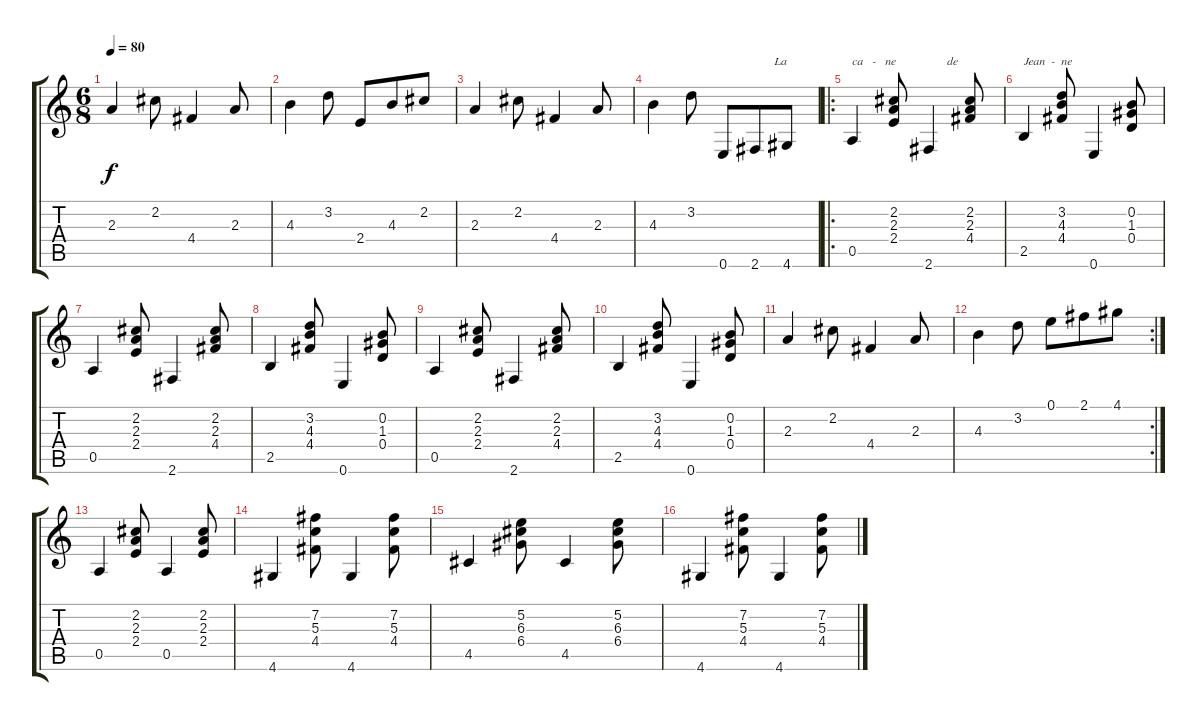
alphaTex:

\track "" {instrument acousticguitarnylon}
\staff {score tabs}
\tuning (E4 B3 G3 D3 A2 E2) {hide}
\ts (6 8)
\tempo 80
\clef g2
\ks c
2.3.4{dy f instrument acousticguitarnylon} 2.2.8 4.4.4 2.3.8 |
4.3.4 3.2.8 2.4.8 4.3.8 2.2.8 |
2.3.4 2.2.8 4.4.4 2.3.8 |
4.3.4 3.2.8 0.6.8{txt "                 La"} 2.6.8 4.6.8 |
\ro
0.5.4{txt "ca   -   ne                 de"} (2.2 2.3 2.4).8 2.6.4 (2.2 2.3 4.4).8 |
2.5.4{txt "Jean  -  ne"} (3.2 4.3 4.4).8 0.6.4 (0.2 1.3 0.4).8 |
0.5.4 (2.2 2.3 2.4).8 2.6.4 (2.2 2.3 4.4).8 |
2.5.4 (3.2 4.3 4.4).8 0.6.4 (0.2 1.3 0.4).8 |
0.5.4 (2.2 2.3 2.4).8 2.6.4 (2.2 2.3 4.4).8 |
2.5.4 (3.2 4.3 4.4).8 0.6.4 (0.2 1.3 0.4).8 |
2.3.4 2.2.8 4.4.4 2.3.8 |
\rc 2
4.3.4 3.2.8 0.1.8 2.1.8 4.1.8 |
0.5.4 (2.2 2.3 2.4).8 0.5.4 (2.2 2.3 2.4).8 |
4.6.4 (7.2 5.3 4.4).8 4.6.4 (7.2 5.3 4.4).8 |
4.5.4 (5.2 6.3 6.4).8 4.5.4 (5.2 6.3 6.4).8 |
4.6.4 (7.2 5.3 4.4).8 4.6.4 (7.2 5.3 4.4).8
